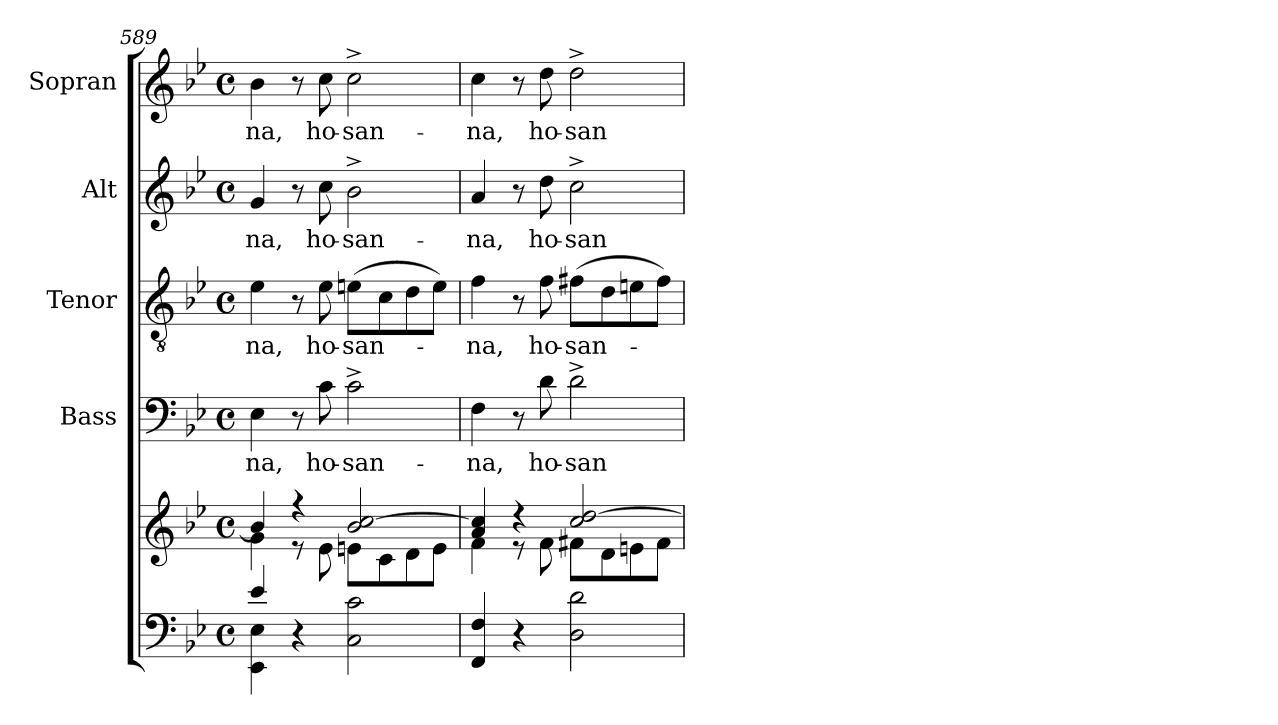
**kern	**kern	**kern	**text	**kern	**text	**kern	**text	**kern	**text
*part5	*part5	*part4	*part4	*part3	*part3	*part2	*part2	*part1	*part1
*staff6	*staff5	*staff4	*staff4	*staff3	*staff3	*staff2	*staff2	*staff1	*staff1
*	*	*I"Bass	*	*I"Tenor	*	*I"Alt	*	*I"Sopran	*
*	*	*I'B.	*	*I'T.	*	*I'A.	*	*I'S.	*
*clefF4	*clefG2	*clefF4	*	*clefGv2	*	*clefG2	*	*clefG2	*
*k[b-e-]	*k[b-e-]	*k[b-e-]	*	*k[b-e-]	*	*k[b-e-]	*	*k[b-e-]	*
*B-:	*B-:	*B-:	*	*B-:	*	*B-:	*	*B-:	*
*M4/4	*M4/4	*M4/4	*	*M4/4	*	*M4/4	*	*M4/4	*
*met(c)	*met(c)	*met(c)	*	*met(c)	*	*met(c)	*	*met(c)	*
=589	=589	=589	=589	=589	=589	=589	=589	=589	=589
*^	*^	*	*	*	*	*	*	*	*
!	!	!	!	!	!LO:LY:b	!	!LO:LY:b	!	!LO:LY:b	!	!LO:LY:b
4e-/	4EE-\ 4E-\	4b-/]	4g\	4E-\	-na,	4e-\	-na,	4g/	-na,	4b-\	-na,
4r	2.ryy	4ree	8re	8r	.	8r	.	8r	.	8r	.
!	!	!	!	!	!LO:LY:b	!	!LO:LY:b	!	!LO:LY:b	!	!LO:LY:b
.	.	.	8e-\	8c\	ho-	8e-\	ho-	8cc\	ho-	8cc\	ho-
!	!	!	!	!	!LO:LY:b	!	!LO:LY:b	!	!LO:LY:b	!	!LO:LY:b
2C\ 2c\	.	2b-/ [>2cc/	8en\L	2c^>\	-san-	(>8en\L	-san-	2b-^>\	-san-	2cc^>\	-san-
.	.	.	8c\	.	.	8c\	.	.	.	.	.
.	.	.	8d\	.	.	8d\	.	.	.	.	.
.	.	.	8e\J	.	.	8e\J)	.	.	.	.	.
*v	*v	*	*	*	*	*	*	*	*	*	*
=590	=590	=590	=590	=590	=590	=590	=590	=590	=590	=590
!	!	!	!	!LO:LY:b	!	!LO:LY:b	!	!LO:LY:b	!	!LO:LY:b
4FF/ 4F/	4a/ 4cc/]	4f\	4F\	-na,	4f\	-na,	4a/	-na,	4cc\	-na,
4r	4rdd	8re	8r	.	8r	.	8r	.	8r	.
!	!	!	!	!LO:LY:b	!	!LO:LY:b	!	!LO:LY:b	!	!LO:LY:b
.	.	8f\	8d\	ho-	8f\	ho-	8dd\	ho-	8dd\	ho-
!	!	!	!	!LO:LY:b	!	!LO:LY:b	!	!LO:LY:b	!	!LO:LY:b
2D\ 2d\	2cc/ [>2dd/	8f#X\L	2d^>\	-san-	(>8f#X\L	-san-	2cc^>\	-san-	2dd^>\	-san-
.	.	8d\	.	.	8d\	.	.	.	.	.
.	.	8en\	.	.	8en\	.	.	.	.	.
.	.	8f#\J	.	.	8f#\J)	.	.	.	.	.
*	*v	*v	*	*	*	*	*	*	*	*
=	=	=	=	=	=	=	=	=	=
*-	*-	*-	*-	*-	*-	*-	*-	*-	*-
